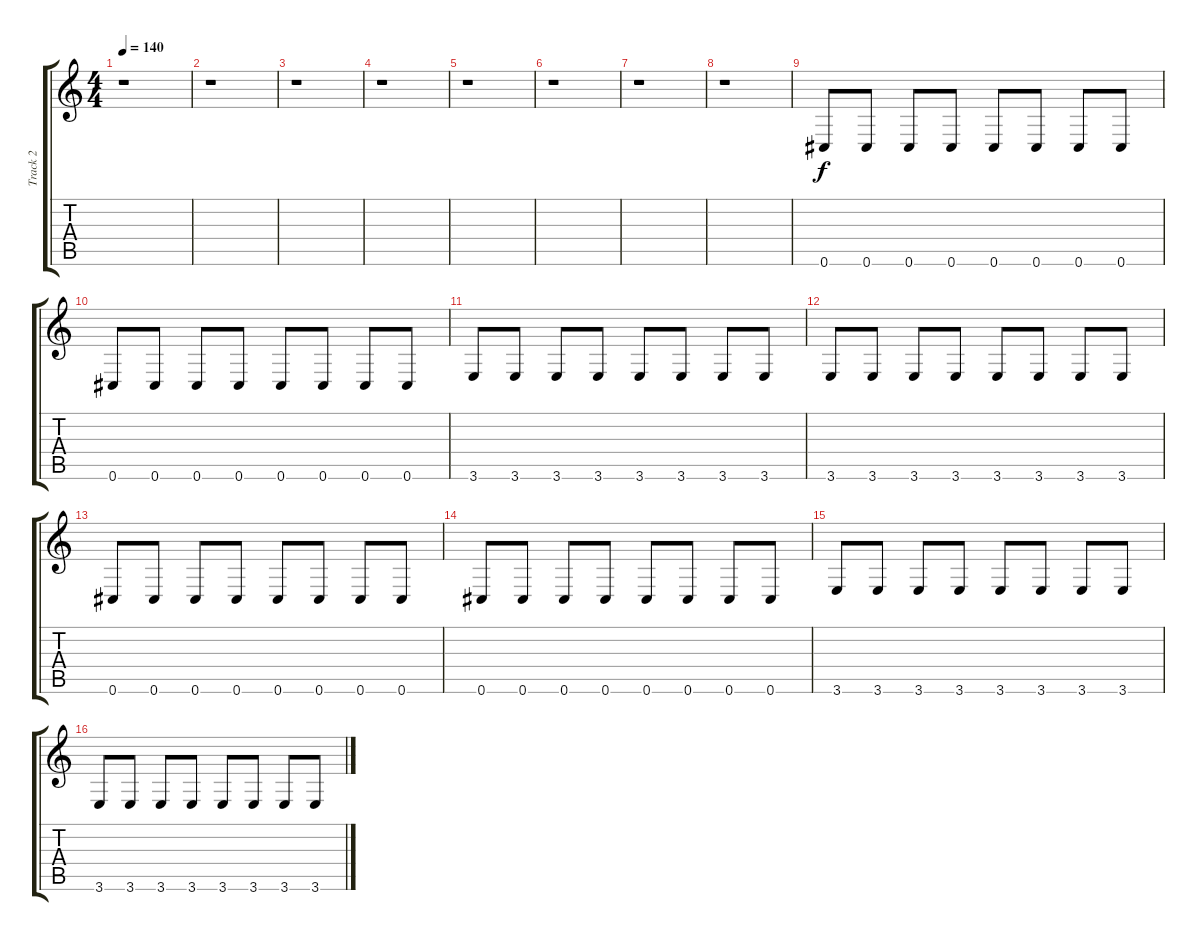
\track ("Track 2" "Track 2") {instrument electricguitarjazz}
\staff {score tabs}
\tuning (Eb4 Bb3 Gb3 Db3 Ab2 Db2) {hide}
\ts (4 4)
\tempo 140
\clef g2
\ks c
r.1{dy f} |
r.1 |
r.1 |
r.1 |
r.1 |
r.1 |
r.1 |
r.1 |
0.6.8 0.6.8 0.6.8 0.6.8 0.6.8 0.6.8 0.6.8 0.6.8 |
0.6.8 0.6.8 0.6.8 0.6.8 0.6.8 0.6.8 0.6.8 0.6.8 |
3.6.8 3.6.8 3.6.8 3.6.8 3.6.8 3.6.8 3.6.8 3.6.8 |
3.6.8 3.6.8 3.6.8 3.6.8 3.6.8 3.6.8 3.6.8 3.6.8 |
0.6.8 0.6.8 0.6.8 0.6.8 0.6.8 0.6.8 0.6.8 0.6.8 |
0.6.8 0.6.8 0.6.8 0.6.8 0.6.8 0.6.8 0.6.8 0.6.8 |
3.6.8 3.6.8 3.6.8 3.6.8 3.6.8 3.6.8 3.6.8 3.6.8 |
3.6.8 3.6.8 3.6.8 3.6.8 3.6.8 3.6.8 3.6.8 3.6.8
